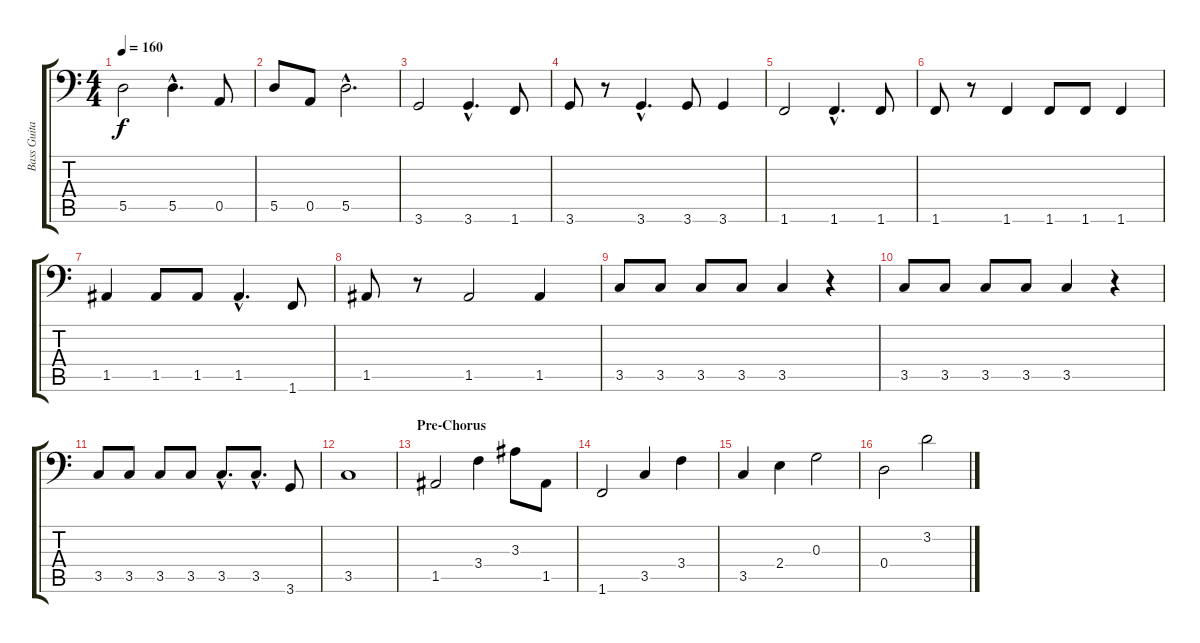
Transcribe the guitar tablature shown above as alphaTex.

\track ("Bass Guitar" "Bass Guita") {instrument electricbassfinger}
\staff {score tabs}
\tuning (E3 B2 G2 D2 A1 E1) {hide}
\ts (4 4)
\tempo 160
\clef f4
\ks c
5.5.2{dy f} 5.5{hac}.4{d} 0.5.8 |
5.5.8 0.5.8 5.5{hac}.2{d} |
3.6.2 3.6{hac}.4{d} 1.6.8 |
3.6.8 r.8 3.6{hac}.4{d} 3.6.8 3.6.4 |
1.6.2 1.6{hac}.4{d} 1.6.8 |
1.6.8 r.8 1.6.4 1.6.8 1.6.8 1.6.4 |
1.5.4 1.5.8 1.5.8 1.5{hac}.4{d} 1.6.8 |
1.5.8 r.8 1.5.2 1.5.4 |
3.5.8 3.5.8 3.5.8 3.5.8 3.5.4 r.4 |
3.5.8 3.5.8 3.5.8 3.5.8 3.5.4 r.4 |
3.5.8 3.5.8 3.5.8 3.5.8 3.5{hac}.8{d} 3.5{hac}.8{d} 3.6.8 |
3.5.1 |
\section ("" "Pre-Chorus")
1.5.2 3.4.4 3.3.8 1.5.8 |
1.6.2 3.5.4 3.4.4 |
3.5.4 2.4.4 0.3.2 |
0.4.2 3.2.2
